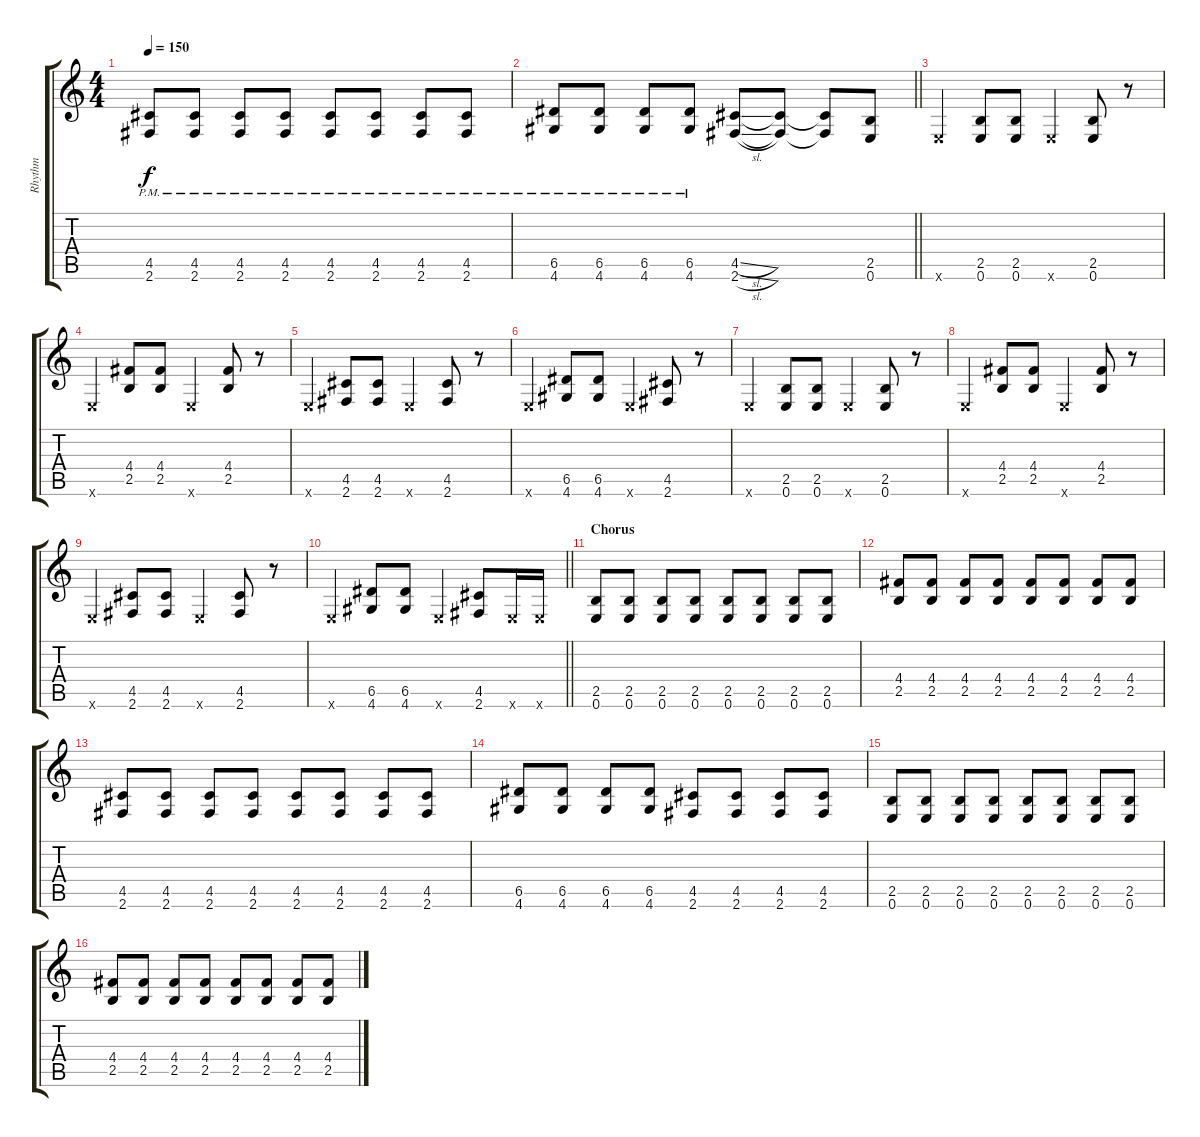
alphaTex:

\track ("Rhythm" "Rhythm") {instrument distortionguitar}
\staff {score tabs}
\tuning (E4 B3 G3 D3 A2 E2) {hide}
\ts (4 4)
\tempo 150
\clef g2
\ks c
(4.5{pm} 2.6{pm}).8{dy f} (4.5{pm} 2.6{pm}).8 (4.5{pm} 2.6{pm}).8 (4.5{pm} 2.6{pm}).8 (4.5{pm} 2.6{pm}).8 (4.5{pm} 2.6{pm}).8 (4.5{pm} 2.6{pm}).8 (4.5{pm} 2.6{pm}).8 |
\barLineRight lightlight
(6.5{pm} 4.6{pm}).8 (6.5{pm} 4.6{pm}).8 (6.5{pm} 4.6{pm}).8 (6.5{pm} 4.6{pm}).8 (4.5{sl} 2.6{sl}).8 (4.5{t} 2.6{t}).8 (4.5{t} 2.6{t}).8 (2.5 0.6).8 |
0.6{x}.4 (2.5 0.6).8 (2.5 0.6).8 0.6{x}.4 (2.5 0.6).8 r.8 |
0.6{x}.4 (4.4 2.5).8 (4.4 2.5).8 0.6{x}.4 (4.4 2.5).8 r.8 |
0.6{x}.4 (4.5 2.6).8 (4.5 2.6).8 0.6{x}.4 (4.5 2.6).8 r.8 |
0.6{x}.4 (6.5 4.6).8 (6.5 4.6).8 0.6{x}.4 (4.5 2.6).8 r.8 |
0.6{x}.4 (2.5 0.6).8 (2.5 0.6).8 0.6{x}.4 (2.5 0.6).8 r.8 |
0.6{x}.4 (4.4 2.5).8 (4.4 2.5).8 0.6{x}.4 (4.4 2.5).8 r.8 |
0.6{x}.4 (4.5 2.6).8 (4.5 2.6).8 0.6{x}.4 (4.5 2.6).8 r.8 |
\barLineRight lightlight
0.6{x}.4 (6.5 4.6).8 (6.5 4.6).8 0.6{x}.4 (4.5 2.6).8 0.6{x}.16 0.6{x}.16 |
\section ("" "Chorus")
(2.5 0.6).8 (2.5 0.6).8 (2.5 0.6).8 (2.5 0.6).8 (2.5 0.6).8 (2.5 0.6).8 (2.5 0.6).8 (2.5 0.6).8 |
(4.4 2.5).8 (4.4 2.5).8 (4.4 2.5).8 (4.4 2.5).8 (4.4 2.5).8 (4.4 2.5).8 (4.4 2.5).8 (4.4 2.5).8 |
(4.5 2.6).8 (4.5 2.6).8 (4.5 2.6).8 (4.5 2.6).8 (4.5 2.6).8 (4.5 2.6).8 (4.5 2.6).8 (4.5 2.6).8 |
(6.5 4.6).8 (6.5 4.6).8 (6.5 4.6).8 (6.5 4.6).8 (4.5 2.6).8 (4.5 2.6).8 (4.5 2.6).8 (4.5 2.6).8 |
(2.5 0.6).8 (2.5 0.6).8 (2.5 0.6).8 (2.5 0.6).8 (2.5 0.6).8 (2.5 0.6).8 (2.5 0.6).8 (2.5 0.6).8 |
(4.4 2.5).8 (4.4 2.5).8 (4.4 2.5).8 (4.4 2.5).8 (4.4 2.5).8 (4.4 2.5).8 (4.4 2.5).8 (4.4 2.5).8
